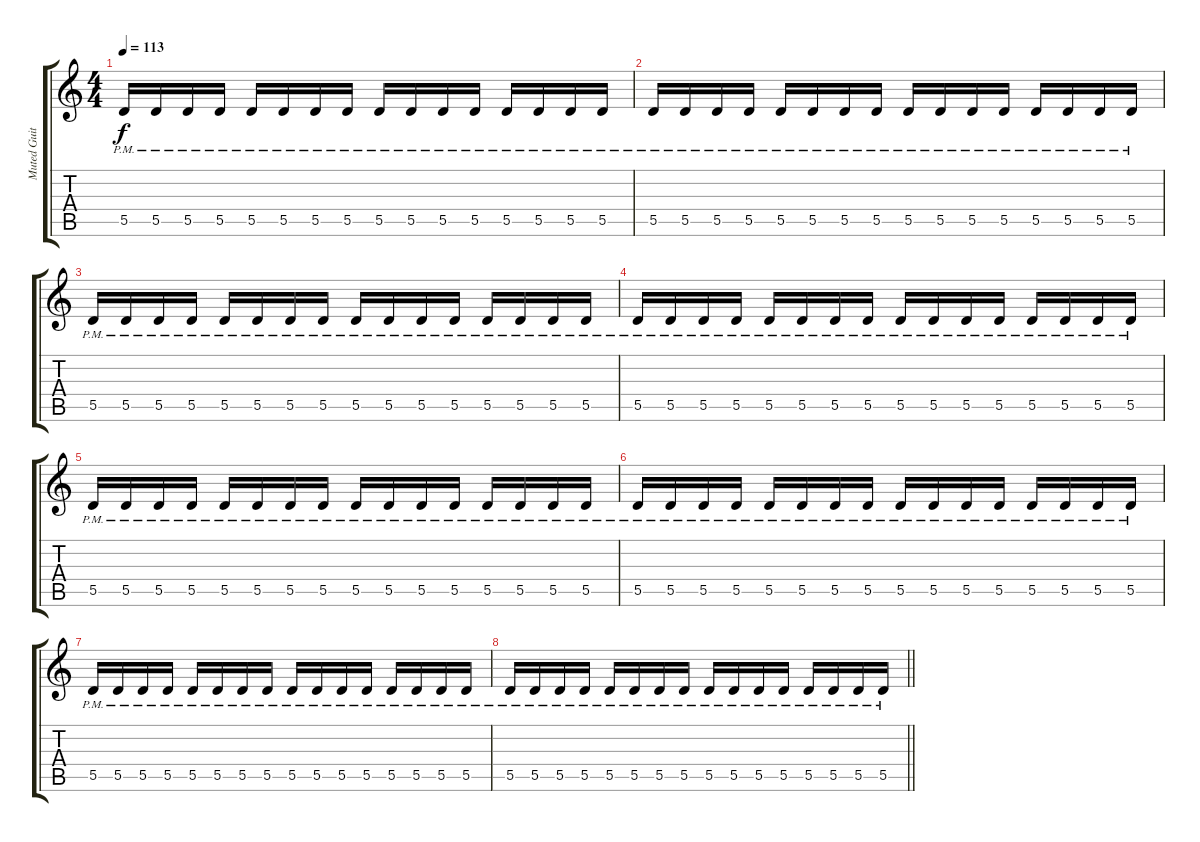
\track ("Muted Guitar" "Muted Guit") {instrument electricguitarmuted}
\staff {score tabs}
\tuning (E4 B3 G3 D3 A2 E2) {hide}
\ts (4 4)
\tempo 113
\clef g2
\ks c
5.5{pm}.16{dy f} 5.5{pm}.16 5.5{pm}.16 5.5{pm}.16 5.5{pm}.16 5.5{pm}.16 5.5{pm}.16 5.5{pm}.16 5.5{pm}.16 5.5{pm}.16 5.5{pm}.16 5.5{pm}.16 5.5{pm}.16 5.5{pm}.16 5.5{pm}.16 5.5{pm}.16 |
5.5{pm}.16 5.5{pm}.16 5.5{pm}.16 5.5{pm}.16 5.5{pm}.16 5.5{pm}.16 5.5{pm}.16 5.5{pm}.16 5.5{pm}.16 5.5{pm}.16 5.5{pm}.16 5.5{pm}.16 5.5{pm}.16 5.5{pm}.16 5.5{pm}.16 5.5{pm}.16 |
5.5{pm}.16 5.5{pm}.16 5.5{pm}.16 5.5{pm}.16 5.5{pm}.16 5.5{pm}.16 5.5{pm}.16 5.5{pm}.16 5.5{pm}.16 5.5{pm}.16 5.5{pm}.16 5.5{pm}.16 5.5{pm}.16 5.5{pm}.16 5.5{pm}.16 5.5{pm}.16 |
5.5{pm}.16 5.5{pm}.16 5.5{pm}.16 5.5{pm}.16 5.5{pm}.16 5.5{pm}.16 5.5{pm}.16 5.5{pm}.16 5.5{pm}.16 5.5{pm}.16 5.5{pm}.16 5.5{pm}.16 5.5{pm}.16 5.5{pm}.16 5.5{pm}.16 5.5{pm}.16 |
5.5{pm}.16 5.5{pm}.16 5.5{pm}.16 5.5{pm}.16 5.5{pm}.16 5.5{pm}.16 5.5{pm}.16 5.5{pm}.16 5.5{pm}.16 5.5{pm}.16 5.5{pm}.16 5.5{pm}.16 5.5{pm}.16 5.5{pm}.16 5.5{pm}.16 5.5{pm}.16 |
5.5{pm}.16 5.5{pm}.16 5.5{pm}.16 5.5{pm}.16 5.5{pm}.16 5.5{pm}.16 5.5{pm}.16 5.5{pm}.16 5.5{pm}.16 5.5{pm}.16 5.5{pm}.16 5.5{pm}.16 5.5{pm}.16 5.5{pm}.16 5.5{pm}.16 5.5{pm}.16 |
5.5{pm}.16 5.5{pm}.16 5.5{pm}.16 5.5{pm}.16 5.5{pm}.16 5.5{pm}.16 5.5{pm}.16 5.5{pm}.16 5.5{pm}.16 5.5{pm}.16 5.5{pm}.16 5.5{pm}.16 5.5{pm}.16 5.5{pm}.16 5.5{pm}.16 5.5{pm}.16 |
\barLineRight lightlight
5.5{pm}.16 5.5{pm}.16 5.5{pm}.16 5.5{pm}.16 5.5{pm}.16 5.5{pm}.16 5.5{pm}.16 5.5{pm}.16 5.5{pm}.16 5.5{pm}.16 5.5{pm}.16 5.5{pm}.16 5.5{pm}.16 5.5{pm}.16 5.5{pm}.16 5.5{pm}.16
